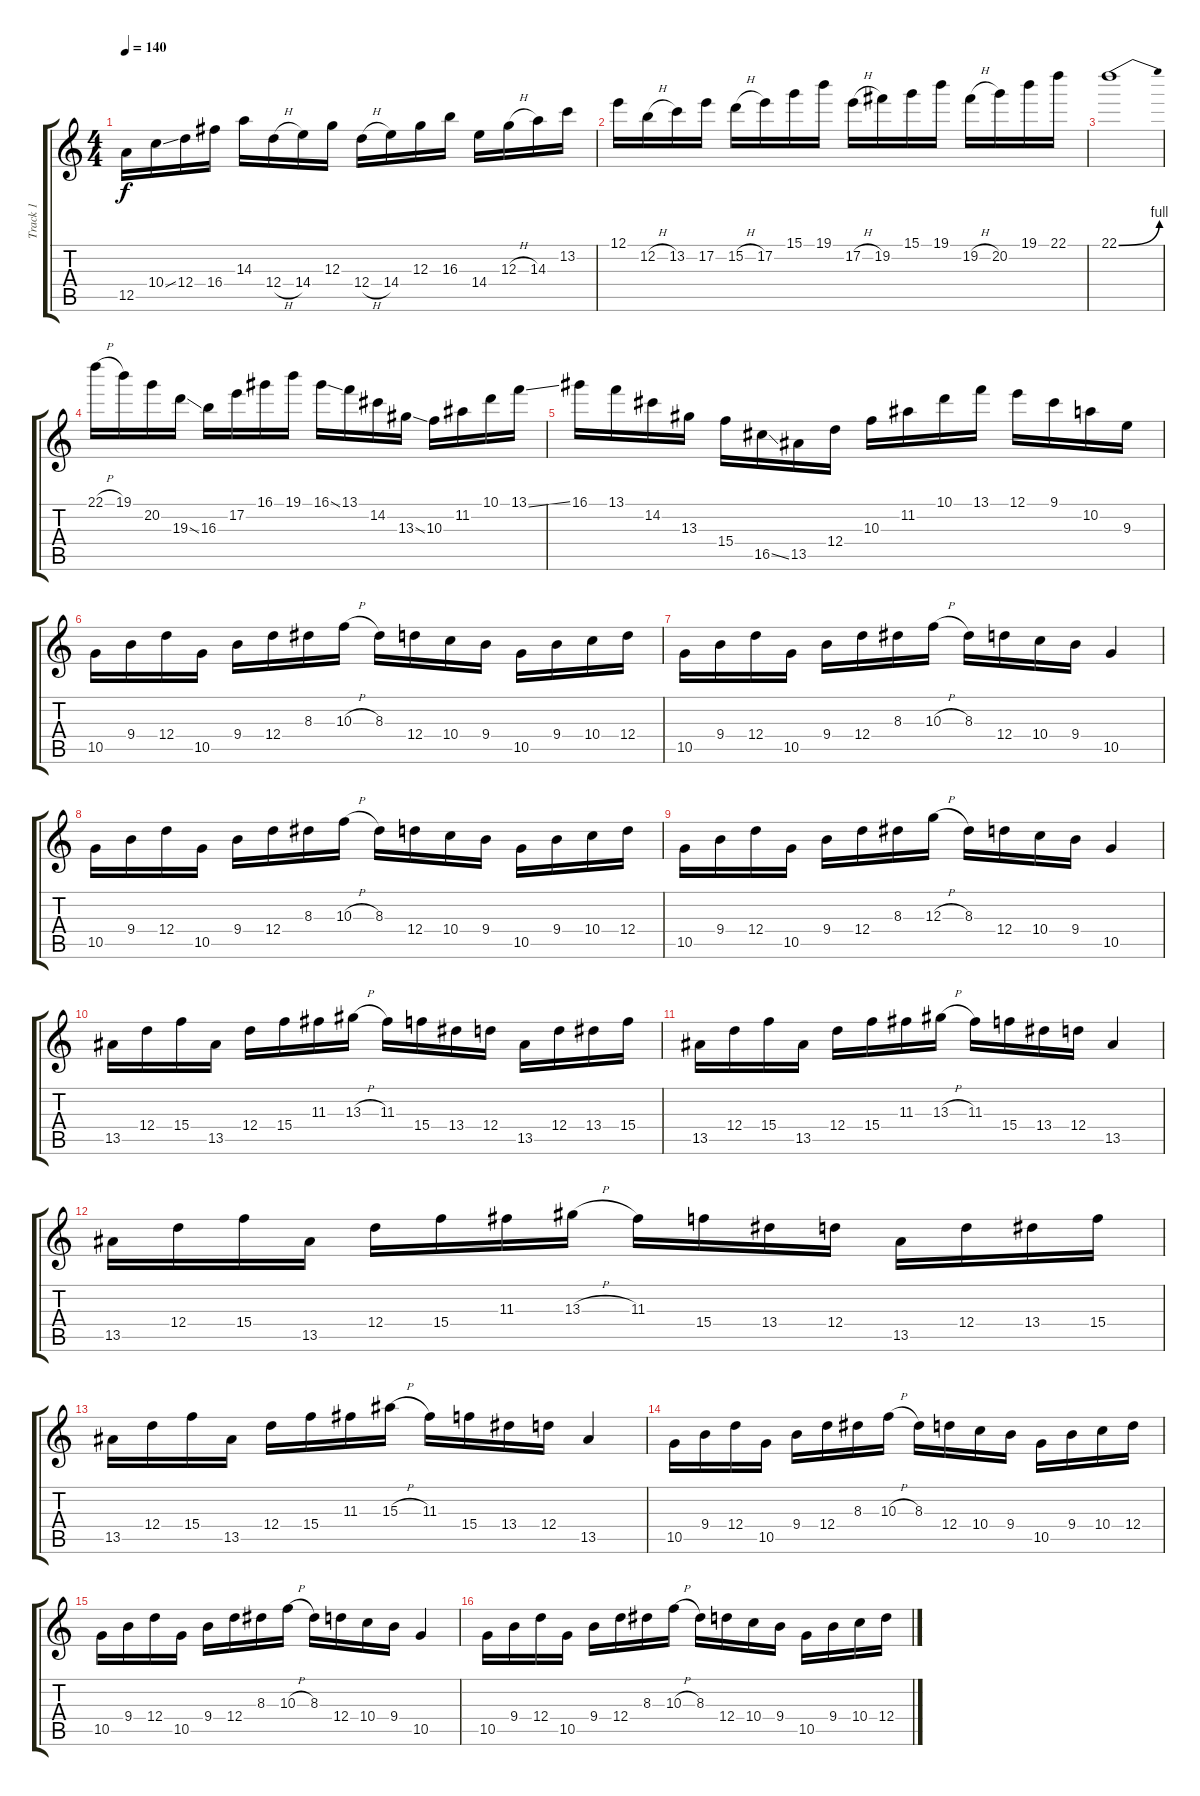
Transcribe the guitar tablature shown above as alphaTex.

\track ("Track 1" "Track 1") {instrument distortionguitar}
\staff {score tabs}
\tuning (E4 B3 G3 D3 A2 E2) {hide}
\ts (4 4)
\tempo 140
\clef g2
\ks c
12.5.16{dy f} 10.4{ss}.16 12.4.16 16.4.16 14.3.16 12.4{h}.16 14.4.16 12.3.16 12.4{h}.16 14.4.16 12.3.16 16.3.16 14.4.16 12.3{h}.16 14.3.16 13.2.16 |
12.1.16 12.2{h}.16 13.2.16 17.2.16 15.2{h}.16 17.2.16 15.1.16 19.1.16 17.2{h}.16 19.2.16 15.1.16 19.1.16 19.2{h}.16 20.2.16 19.1.16 22.1.16 |
22.1{be (bend 0 0 60 4)}.1 |
22.1{h}.16 19.1.16 20.2.16 19.3{ss}.16 16.3.16 17.2.16 16.1.16 19.1.16 16.1{ss}.16 13.1.16 14.2.16 13.3{ss}.16 10.3.16 11.2.16 10.1.16 13.1{ss}.16 |
16.1.16 13.1.16 14.2.16 13.3.16 15.4.16 16.5{ss}.16 13.5.16 12.4.16 10.3.16 11.2.16 10.1.16 13.1.16 12.1.16 9.1.16 10.2.16 9.3.16 |
10.5.16 9.4.16 12.4.16 10.5.16 9.4.16 12.4.16 8.3.16 10.3{h}.16 8.3.16 12.4.16 10.4.16 9.4.16 10.5.16 9.4.16 10.4.16 12.4.16 |
10.5.16 9.4.16 12.4.16 10.5.16 9.4.16 12.4.16 8.3.16 10.3{h}.16 8.3.16 12.4.16 10.4.16 9.4.16 10.5.4 |
10.5.16 9.4.16 12.4.16 10.5.16 9.4.16 12.4.16 8.3.16 10.3{h}.16 8.3.16 12.4.16 10.4.16 9.4.16 10.5.16 9.4.16 10.4.16 12.4.16 |
10.5.16 9.4.16 12.4.16 10.5.16 9.4.16 12.4.16 8.3.16 12.3{h}.16 8.3.16 12.4.16 10.4.16 9.4.16 10.5.4 |
13.5.16 12.4.16 15.4.16 13.5.16 12.4.16 15.4.16 11.3.16 13.3{h}.16 11.3.16 15.4.16 13.4.16 12.4.16 13.5.16 12.4.16 13.4.16 15.4.16 |
13.5.16 12.4.16 15.4.16 13.5.16 12.4.16 15.4.16 11.3.16 13.3{h}.16 11.3.16 15.4.16 13.4.16 12.4.16 13.5.4 |
13.5.16 12.4.16 15.4.16 13.5.16 12.4.16 15.4.16 11.3.16 13.3{h}.16 11.3.16 15.4.16 13.4.16 12.4.16 13.5.16 12.4.16 13.4.16 15.4.16 |
13.5.16 12.4.16 15.4.16 13.5.16 12.4.16 15.4.16 11.3.16 15.3{h}.16 11.3.16 15.4.16 13.4.16 12.4.16 13.5.4 |
10.5.16 9.4.16 12.4.16 10.5.16 9.4.16 12.4.16 8.3.16 10.3{h}.16 8.3.16 12.4.16 10.4.16 9.4.16 10.5.16 9.4.16 10.4.16 12.4.16 |
10.5.16 9.4.16 12.4.16 10.5.16 9.4.16 12.4.16 8.3.16 10.3{h}.16 8.3.16 12.4.16 10.4.16 9.4.16 10.5.4 |
10.5.16 9.4.16 12.4.16 10.5.16 9.4.16 12.4.16 8.3.16 10.3{h}.16 8.3.16 12.4.16 10.4.16 9.4.16 10.5.16 9.4.16 10.4.16 12.4.16
